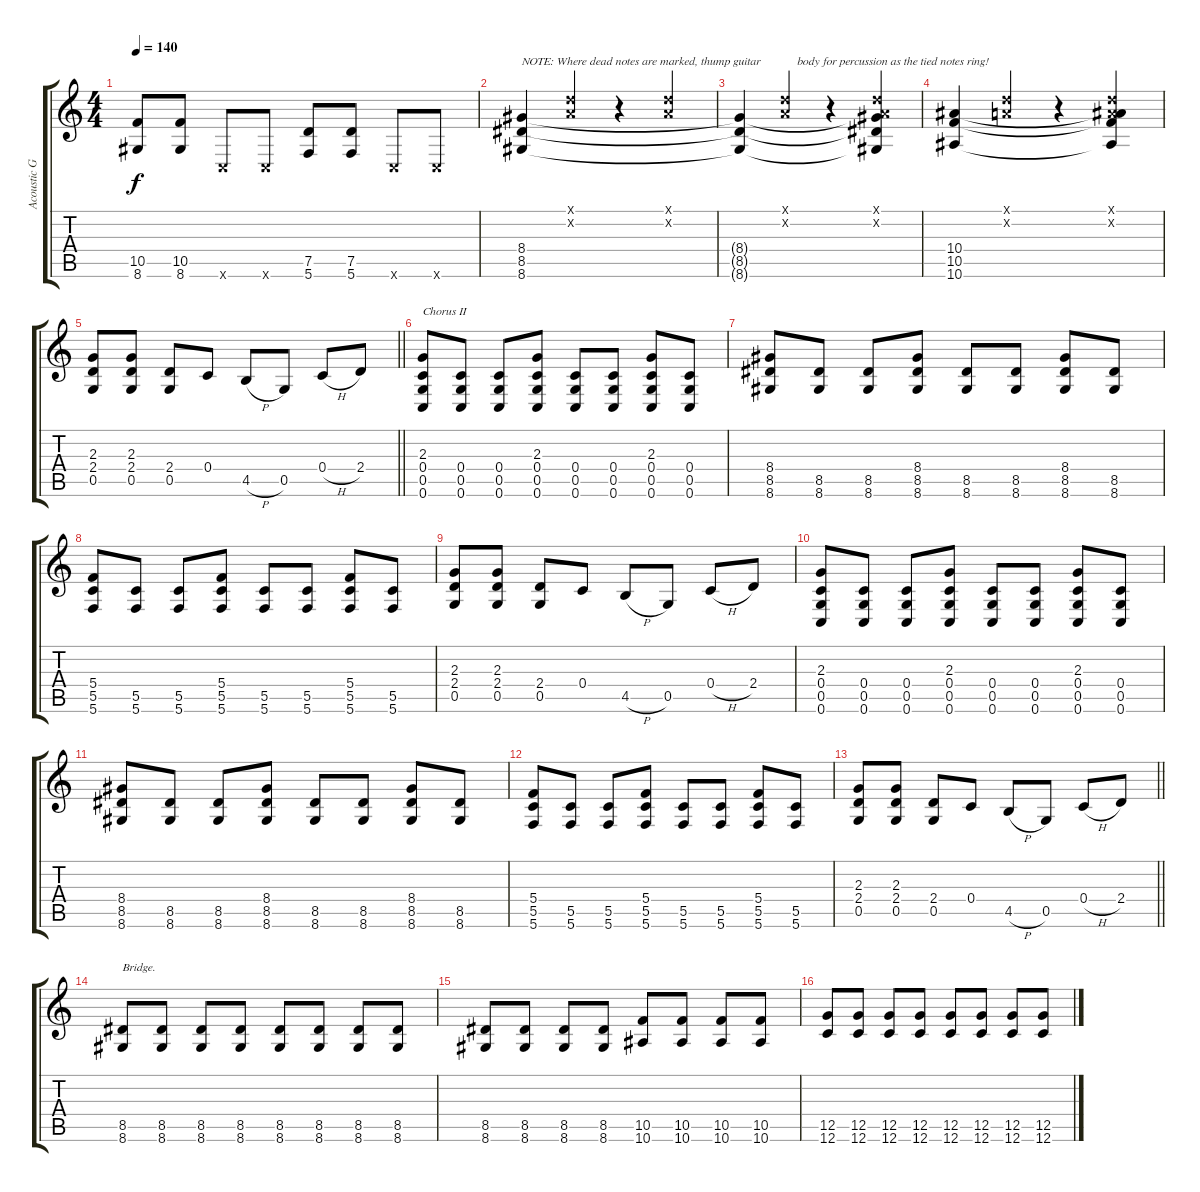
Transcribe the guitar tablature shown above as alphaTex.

\track ("Acoustic Guitar" "Acoustic G") {instrument acousticguitarsteel bank 39}
\staff {score tabs}
\tuning (D4 A3 F3 C3 G2 C2) {hide}
\ts (4 4)
\tempo 140
\clef g2
\ks c
(10.5 8.6).8{dy f} (10.5 8.6).8 0.6{x}.8 0.6{x}.8 (7.5 5.6).8 (7.5 5.6).8 0.6{x}.8 0.6{x}.8 |
(8.4 8.5 8.6).4{txt "NOTE: Where dead notes are marked, thump guitar" beam Up} (0.1{x} 0.2{x}).4{beam Up} r.4 (0.1{x} 0.2{x}).4{beam Up} |
(8.4{t} 8.5{t} 8.6{t}).4 (0.1{x} 0.2{x}).4{txt "    body for percussion as the tied notes ring!" beam Up} r.4 (0.1{x} 0.2{x} 8.4{t} 8.5{t} 8.6{t}).4{beam Up} |
(10.4 10.5 10.6).4 (0.1{x} 0.2{x}).4{beam Up} r.4 (0.1{x} 0.2{x} 10.4{t} 10.5{t} 10.6{t}).4{beam Up} |
\barLineRight lightlight
(2.3 2.4 0.5).8 (2.3 2.4 0.5).8 (2.4 0.5).8 0.4.8 4.5{h}.8 0.5.8 0.4{h}.8 2.4.8 |
(2.3 0.4 0.5 0.6).8{txt "Chorus II"} (0.4 0.5 0.6).8 (0.4 0.5 0.6).8 (2.3 0.4 0.5 0.6).8 (0.4 0.5 0.6).8 (0.4 0.5 0.6).8 (2.3 0.4 0.5 0.6).8 (0.4 0.5 0.6).8 |
(8.4 8.5 8.6).8 (8.5 8.6).8 (8.5 8.6).8 (8.4 8.5 8.6).8 (8.5 8.6).8 (8.5 8.6).8 (8.4 8.5 8.6).8 (8.5 8.6).8 |
(5.4 5.5 5.6).8 (5.5 5.6).8 (5.5 5.6).8 (5.4 5.5 5.6).8 (5.5 5.6).8 (5.5 5.6).8 (5.4 5.5 5.6).8 (5.5 5.6).8 |
(2.3 2.4 0.5).8 (2.3 2.4 0.5).8 (2.4 0.5).8 0.4.8 4.5{h}.8 0.5.8 0.4{h}.8 2.4.8 |
(2.3 0.4 0.5 0.6).8 (0.4 0.5 0.6).8 (0.4 0.5 0.6).8 (2.3 0.4 0.5 0.6).8 (0.4 0.5 0.6).8 (0.4 0.5 0.6).8 (2.3 0.4 0.5 0.6).8 (0.4 0.5 0.6).8 |
(8.4 8.5 8.6).8 (8.5 8.6).8 (8.5 8.6).8 (8.4 8.5 8.6).8 (8.5 8.6).8 (8.5 8.6).8 (8.4 8.5 8.6).8 (8.5 8.6).8 |
(5.4 5.5 5.6).8 (5.5 5.6).8 (5.5 5.6).8 (5.4 5.5 5.6).8 (5.5 5.6).8 (5.5 5.6).8 (5.4 5.5 5.6).8 (5.5 5.6).8 |
\barLineRight lightlight
(2.3 2.4 0.5).8 (2.3 2.4 0.5).8 (2.4 0.5).8 0.4.8 4.5{h}.8 0.5.8 0.4{h}.8 2.4.8 |
(8.5 8.6).8{txt "Bridge."} (8.5 8.6).8 (8.5 8.6).8 (8.5 8.6).8 (8.5 8.6).8 (8.5 8.6).8 (8.5 8.6).8 (8.5 8.6).8 |
(8.5 8.6).8 (8.5 8.6).8 (8.5 8.6).8 (8.5 8.6).8 (10.5 10.6).8 (10.5 10.6).8 (10.5 10.6).8 (10.5 10.6).8 |
(12.5 12.6).8 (12.5 12.6).8 (12.5 12.6).8 (12.5 12.6).8 (12.5 12.6).8 (12.5 12.6).8 (12.5 12.6).8 (12.5 12.6).8
